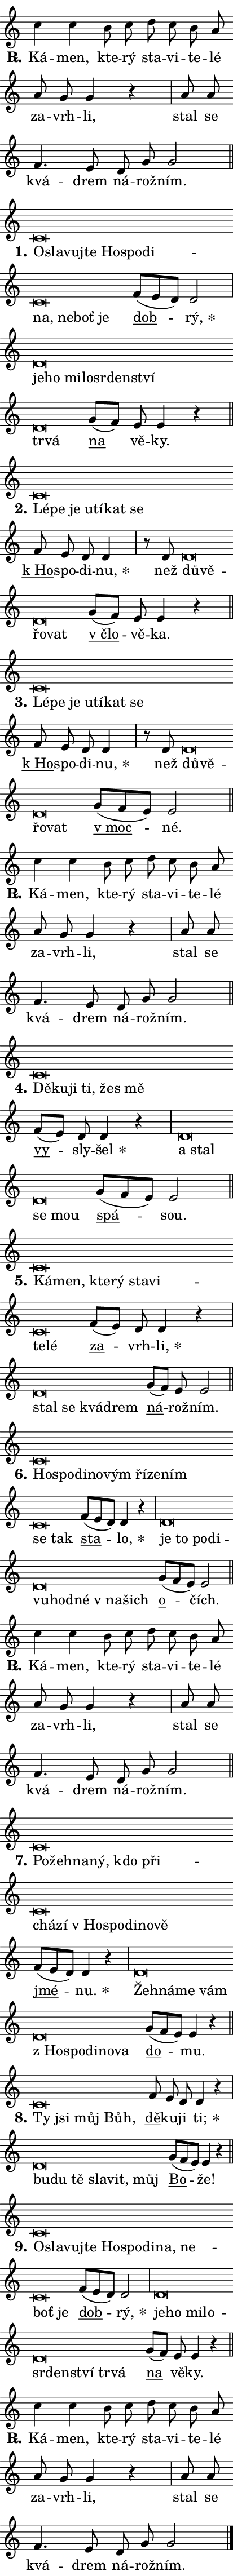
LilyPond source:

\version "2.22.1"
\header { tagline = "" }
\paper {
  indent = 0\cm
  top-margin = 0\cm
  right-margin = 0\cm
  bottom-margin = 0\cm
  left-margin = 0\cm
  paper-width = 7\cm
  page-breaking = #ly:one-page-breaking
  system-system-spacing.basic-distance = #11
  score-system-spacing.basic-distance = #11
  ragged-last = ##f
}


%% Author: Thomas Morley
%% https://lists.gnu.org/archive/html/lilypond-user/2020-05/msg00002.html
#(define (line-position grob)
"Returns position of @var[grob} in current system:
   @code{'start}, if at first time-step
   @code{'end}, if at last time-step
   @code{'middle} otherwise
"
  (let* ((col (ly:item-get-column grob))
         (ln (ly:grob-object col 'left-neighbor))
         (rn (ly:grob-object col 'right-neighbor))
         (col-to-check-left (if (ly:grob? ln) ln col))
         (col-to-check-right (if (ly:grob? rn) rn col))
         (break-dir-left
           (and
             (ly:grob-property col-to-check-left 'non-musical #f)
             (ly:item-break-dir col-to-check-left)))
         (break-dir-right
           (and
             (ly:grob-property col-to-check-right 'non-musical #f)
             (ly:item-break-dir col-to-check-right))))
        (cond ((eqv? 1 break-dir-left) 'start)
              ((eqv? -1 break-dir-right) 'end)
              (else 'middle))))

#(define (tranparent-at-line-position vctor)
  (lambda (grob)
  "Relying on @code{line-position} select the relevant enry from @var{vctor}.
Used to determine transparency,"
    (case (line-position grob)
      ((end) (not (vector-ref vctor 0)))
      ((middle) (not (vector-ref vctor 1)))
      ((start) (not (vector-ref vctor 2))))))

noteHeadBreakVisibility =
#(define-music-function (break-visibility)(vector?)
"Makes @code{NoteHead}s transparent relying on @var{break-visibility}"
#{
  \override NoteHead.transparent =
    #(tranparent-at-line-position break-visibility)
#})

#(define delete-ledgers-for-transparent-note-heads
  (lambda (grob)
    "Reads whether a @code{NoteHead} is transparent.
If so this @code{NoteHead} is removed from @code{'note-heads} from
@var{grob}, which is supposed to be @code{LedgerLineSpanner}.
As a result ledgers are not printed for this @code{NoteHead}"
    (let* ((nhds-array (ly:grob-object grob 'note-heads))
           (nhds-list
             (if (ly:grob-array? nhds-array)
                 (ly:grob-array->list nhds-array)
                 '()))
           ;; Relies on the transparent-property being done before
           ;; Staff.LedgerLineSpanner.after-line-breaking is executed.
           ;; This is fragile ...
           (to-keep
             (remove
               (lambda (nhd)
                 (ly:grob-property nhd 'transparent #f))
               nhds-list)))
      ;; TODO find a better method to iterate over grob-arrays, similiar
      ;; to filter/remove etc for lists
      ;; For now rebuilt from scratch
      (set! (ly:grob-object grob 'note-heads)  '())
      (for-each
        (lambda (nhd)
          (ly:pointer-group-interface::add-grob grob 'note-heads nhd))
        to-keep))))

hideNotes = {
  \noteHeadBreakVisibility #begin-of-line-visible
}
unHideNotes = {
  \noteHeadBreakVisibility #all-visible
}

% work-around for resetting accidentals
% https://lilypond.org/doc/v2.23/Documentation/notation/displaying-rhythms#unmetered-music
cadenzaMeasure = {
  \cadenzaOff
  \partial 1024 s1024
  \cadenzaOn
}

#(define-markup-command (accent layout props text) (markup?)
  "Underline accented syllable"
  (interpret-markup layout props
    #{\markup \override #'(offset . 4.3) \underline { #text }#}))

responsum = \markup \concat {
  "R" \hspace #-1.05 \path #0.1 #'((moveto 0 0.07) (lineto 0.9 0.8)) \hspace #0.05 "."
}

\layout {
    \context {
        \Staff
        \remove "Time_signature_engraver"
        \override LedgerLineSpanner.after-line-breaking = #delete-ledgers-for-transparent-note-heads
    }
    \context {
        \Voice {
            \override NoteHead.output-attributes = #'((class . "notehead"))
            \override Hairpin.height = #0.55
        }
    }
    \context {
        \Lyrics {
            \override StanzaNumber.output-attributes = #'((class . "stanzanumber"))
            \override LyricSpace.minimum-distance = #0.9
            \override LyricText.font-name = #"TeX Gyre Schola"
            \override LyricText.font-size = 1
            \override StanzaNumber.font-name = #"TeX Gyre Schola Bold"
            \override StanzaNumber.font-size = 1
        }
    }
}

% magnetic-lyrics.ily
%
%   written by
%     Jean Abou Samra <jean@abou-samra.fr>
%     Werner Lemberg <wl@gnu.org>
%
%   adapted by
%     Jiri Hon <jiri.hon@gmail.com>
%
% Version 2022-Apr-15

% https://www.mail-archive.com/lilypond-user@gnu.org/msg149350.html

#(define (Left_hyphen_pointer_engraver context)
   "Collect syllable-hyphen-syllable occurrences in lyrics and store
them in properties.  This engraver only looks to the left.  For
example, if the lyrics input is @code{foo -- bar}, it does the
following.

@itemize @bullet
@item
Set the @code{text} property of the @code{LyricHyphen} grob between
@q{foo} and @q{bar} to @code{foo}.

@item
Set the @code{left-hyphen} property of the @code{LyricText} grob with
text @q{foo} to the @code{LyricHyphen} grob between @q{foo} and
@q{bar}.
@end itemize

Use this auxiliary engraver in combination with the
@code{lyric-@/text::@/apply-@/magnetic-@/offset!} hook."
   (let ((hyphen #f)
         (text #f))
     (make-engraver
      (acknowledgers
       ((lyric-syllable-interface engraver grob source-engraver)
        (set! text grob)))
      (end-acknowledgers
       ((lyric-hyphen-interface engraver grob source-engraver)
        ;(when (not (grob::has-interface grob 'lyric-space-interface))
          (set! hyphen grob)));)
      ((stop-translation-timestep engraver)
       (when (and text hyphen)
         (ly:grob-set-object! text 'left-hyphen hyphen))
       (set! text #f)
       (set! hyphen #f)))))

#(define (lyric-text::apply-magnetic-offset! grob)
   "If the space between two syllables is less than the value in
property @code{LyricText@/.details@/.squash-threshold}, move the right
syllable to the left so that it gets concatenated with the left
syllable.

Use this function as a hook for
@code{LyricText@/.after-@/line-@/breaking} if the
@code{Left_@/hyphen_@/pointer_@/engraver} is active."
   (let ((hyphen (ly:grob-object grob 'left-hyphen #f)))
     (when hyphen
       (let ((left-text (ly:spanner-bound hyphen LEFT)))
         (when (grob::has-interface left-text 'lyric-syllable-interface)
           (let* ((common (ly:grob-common-refpoint grob left-text X))
                  (this-x-ext (ly:grob-extent grob common X))
                  (left-x-ext
                   (begin
                     ;; Trigger magnetism for left-text.
                     (ly:grob-property left-text 'after-line-breaking)
                     (ly:grob-extent left-text common X)))
                  ;; `delta` is the gap width between two syllables.
                  (delta (- (interval-start this-x-ext)
                            (interval-end left-x-ext)))
                  (details (ly:grob-property grob 'details))
                  (threshold (assoc-get 'squash-threshold details 0.2)))
             (when (< delta threshold)
               (let* (;; We have to manipulate the input text so that
                      ;; ligatures crossing syllable boundaries are not
                      ;; disabled.  For languages based on the Latin
                      ;; script this is essentially a beautification.
                      ;; However, for non-Western scripts it can be a
                      ;; necessity.
                      (lt (ly:grob-property left-text 'text))
                      (rt (ly:grob-property grob 'text))
                      (is-space (grob::has-interface hyphen 'lyric-space-interface))
                      (space (if is-space " " ""))
                      (space-markup (grob-interpret-markup grob " "))
                      (space-size (interval-length (ly:stencil-extent space-markup X)))
                      (extra-delta (if is-space space-size 0))
                      ;; Append new syllable.
                      (ltrt-space (if (and (string? lt) (string? rt))
                                (string-append lt space rt)
                                (make-concat-markup (list lt space rt))))
                      ;; Right-align `ltrt` to the right side.
                      (ltrt-space-markup (grob-interpret-markup
                               grob
                               (make-translate-markup
                                (cons (interval-length this-x-ext) 0)
                                (make-right-align-markup ltrt-space)))))
                 (begin
                   ;; Don't print `left-text`.
                   (ly:grob-set-property! left-text 'stencil #f)
                   ;; Set text and stencil (which holds all collected
                   ;; syllables so far) and shift it to the left.
                   (ly:grob-set-property! grob 'text ltrt-space)
                   (ly:grob-set-property! grob 'stencil ltrt-space-markup)
                   (ly:grob-translate-axis! grob (- (- delta extra-delta)) X))))))))))


#(define (lyric-hyphen::displace-bounds-first grob)
   ;; Make very sure this callback isn't triggered too early.
   (let ((left (ly:spanner-bound grob LEFT))
         (right (ly:spanner-bound grob RIGHT)))
     (ly:grob-property left 'after-line-breaking)
     (ly:grob-property right 'after-line-breaking)
     (ly:lyric-hyphen::print grob)))

squashThreshold = #0.4

\layout {
  \context {
    \Lyrics
    \consists #Left_hyphen_pointer_engraver
    \override LyricText.after-line-breaking =
      #lyric-text::apply-magnetic-offset!
    \override LyricHyphen.stencil = #lyric-hyphen::displace-bounds-first
    \override LyricText.details.squash-threshold = \squashThreshold
    \override LyricHyphen.minimum-distance = 0
    \override LyricHyphen.minimum-length = \squashThreshold
  }
}

squash = \override LyricText.details.squash-threshold = 9999
unSquash = \override LyricText.details.squash-threshold = \squashThreshold

left = \override LyricText.self-alignment-X = #LEFT
unLeft = \revert LyricText.self-alignment-X

starOffset = #(lambda (grob) 
                (let ((x_offset (ly:self-alignment-interface::aligned-on-x-parent grob)))
                  (if (= x_offset 0) 0 (+ x_offset 1.2))))

star = #(define-music-function (syllable)(string?)
"Append star separator at the end of a syllable"
#{
  \once \override LyricText.X-offset = #starOffset
  \lyricmode { \markup {
    #syllable
    \override #'((font-name . "TeX Gyre Schola Bold")) \hspace #0.2 \lower #0.65 \larger "*"
  } }
#})

starAccent = #(define-music-function (syllable)(string?)
"Append star separator at the end of a syllable and make accent"
#{
  \once \override LyricText.X-offset = #starOffset
  \lyricmode { \markup {
    \accent #syllable
    \override #'((font-name . "TeX Gyre Schola Bold")) \hspace #0.2 \lower #0.65 \larger "*"
  } }
#})

breath = #(define-music-function (syllable)(string?)
"Append breathing indicator at the end of a syllable"
#{
  \lyricmode { \markup { #syllable "+" } }
#})

optionalBreath = #(define-music-function (syllable)(string?)
"Append optional breathing indicator at the end of a syllable"
#{
  \lyricmode { \markup { #syllable "(+)" } }
#})


\score {
    <<
        \new Voice = "melody" { \cadenzaOn \key c \major \relative { c''4 c b8 c d c b a \bar "" a g g4 r \cadenzaMeasure \bar "|" a8 a \bar "" f4. e8 d g g2 \cadenzaMeasure \bar "||" \break }
\relative { c'\breve*1/16 \hideNotes \breve*1/16 \bar "" \breve*1/16 \bar "" \breve*1/16 \bar "" \breve*1/16 \bar "" \breve*1/16 \bar "" \breve*1/16 \bar "" \breve*1/16 \bar "" \breve*1/16 \bar "" \breve*1/16 \breve*1/16 \bar "" \unHideNotes \bar "" f8[( e d)] d2 \cadenzaMeasure \bar "|" d\breve*1/16 \hideNotes \breve*1/16 \bar "" \breve*1/16 \bar "" \breve*1/16 \bar "" \breve*1/16 \bar "" \breve*1/16 \bar "" \breve*1/16 \bar "" \breve*1/16 \breve*1/16 \bar "" \unHideNotes \bar "" g8[( f)] e e4 r \cadenzaMeasure \bar "||" \break }
\relative { c'\breve*1/16 \hideNotes \breve*1/16 \bar "" \breve*1/16 \bar "" \breve*1/16 \bar "" \breve*1/16 \bar "" \breve*1/16 \breve*1/16 \bar "" \unHideNotes \bar "" f8 e d d4 \cadenzaMeasure \bar "|" r8 d8 d\breve*1/16 \hideNotes \breve*1/16 \bar "" \breve*1/16 \breve*1/16 \bar "" \unHideNotes \bar "" g8[( f)] e e4 r \cadenzaMeasure \bar "||" \break }
\relative { c'\breve*1/16 \hideNotes \breve*1/16 \bar "" \breve*1/16 \bar "" \breve*1/16 \bar "" \breve*1/16 \bar "" \breve*1/16 \breve*1/16 \bar "" \unHideNotes \bar "" f8 e d d4 \cadenzaMeasure \bar "|" r8 d8 d\breve*1/16 \hideNotes \breve*1/16 \bar "" \breve*1/16 \breve*1/16 \bar "" \unHideNotes \bar "" g8[( f e)] e2 \cadenzaMeasure \bar "||" \break }
\relative { c''4 c b8 c d c b a \bar "" a g g4 r \cadenzaMeasure \bar "|" a8 a \bar "" f4. e8 d g g2 \cadenzaMeasure \bar "||" \break }
\relative { c'\breve*1/16 \hideNotes \breve*1/16 \bar "" \breve*1/16 \bar "" \breve*1/16 \bar "" \breve*1/16 \breve*1/16 \bar "" \unHideNotes \bar "" f8[( e)] d d4 r \cadenzaMeasure \bar "|" d\breve*1/16 \hideNotes \breve*1/16 \bar "" \breve*1/16 \breve*1/16 \bar "" \unHideNotes \bar "" g8[( f e)] e2 \cadenzaMeasure \bar "||" \break }
\relative { c'\breve*1/16 \hideNotes \breve*1/16 \bar "" \breve*1/16 \bar "" \breve*1/16 \bar "" \breve*1/16 \bar "" \breve*1/16 \bar "" \breve*1/16 \breve*1/16 \bar "" \unHideNotes \bar "" f8[( e)] d d4 r \cadenzaMeasure \bar "|" d\breve*1/16 \hideNotes \breve*1/16 \bar "" \breve*1/16 \breve*1/16 \bar "" \unHideNotes \bar "" g8[( f)] e e2 \cadenzaMeasure \bar "||" \break }
\relative { c'\breve*1/16 \hideNotes \breve*1/16 \bar "" \breve*1/16 \bar "" \breve*1/16 \bar "" \breve*1/16 \bar "" \breve*1/16 \bar "" \breve*1/16 \bar "" \breve*1/16 \bar "" \breve*1/16 \breve*1/16 \bar "" \unHideNotes \bar "" f8[( e d)] d4 r \cadenzaMeasure \bar "|" d\breve*1/16 \hideNotes \breve*1/16 \bar "" \breve*1/16 \bar "" \breve*1/16 \bar "" \breve*1/16 \bar "" \breve*1/16 \bar "" \breve*1/16 \bar "" \breve*1/16 \breve*1/16 \bar "" \unHideNotes \bar "" g8[( f e)] e2 \cadenzaMeasure \bar "||" \break }
\relative { c''4 c b8 c d c b a \bar "" a g g4 r \cadenzaMeasure \bar "|" a8 a \bar "" f4. e8 d g g2 \cadenzaMeasure \bar "||" \break }
\relative { c'\breve*1/16 \hideNotes \breve*1/16 \bar "" \breve*1/16 \bar "" \breve*1/16 \bar "" \breve*1/16 \bar "" \breve*1/16 \bar "" \breve*1/16 \bar "" \breve*1/16 \bar "" \breve*1/16 \bar "" \breve*1/16 \bar "" \breve*1/16 \bar "" \breve*1/16 \breve*1/16 \bar "" \unHideNotes \bar "" f8[( e d)] d4 r \cadenzaMeasure \bar "|" d\breve*1/16 \hideNotes \breve*1/16 \bar "" \breve*1/16 \bar "" \breve*1/16 \bar "" \breve*1/16 \bar "" \breve*1/16 \bar "" \breve*1/16 \bar "" \breve*1/16 \breve*1/16 \bar "" \unHideNotes \bar "" g8[( f e)] e4 r \cadenzaMeasure \bar "||" \break }
\relative { c'\breve*1/16 \hideNotes \breve*1/16 \bar "" \breve*1/16 \breve*1/16 \bar "" \unHideNotes \bar "" f8 e d d4 r \cadenzaMeasure \bar "|" d\breve*1/16 \hideNotes \breve*1/16 \bar "" \breve*1/16 \bar "" \breve*1/16 \bar "" \breve*1/16 \breve*1/16 \bar "" \unHideNotes \bar "" g8[( f e)] e4 r \cadenzaMeasure \bar "||" \break }
\relative { c'\breve*1/16 \hideNotes \breve*1/16 \bar "" \breve*1/16 \bar "" \breve*1/16 \bar "" \breve*1/16 \bar "" \breve*1/16 \bar "" \breve*1/16 \bar "" \breve*1/16 \bar "" \breve*1/16 \bar "" \breve*1/16 \breve*1/16 \bar "" \unHideNotes \bar "" f8[( e d)] d2 \cadenzaMeasure \bar "|" d\breve*1/16 \hideNotes \breve*1/16 \bar "" \breve*1/16 \bar "" \breve*1/16 \bar "" \breve*1/16 \bar "" \breve*1/16 \bar "" \breve*1/16 \bar "" \breve*1/16 \breve*1/16 \bar "" \unHideNotes \bar "" g8[( f)] e e4 r \cadenzaMeasure \bar "||" \break }
\relative { c''4 c b8 c d c b a \bar "" a g g4 r \cadenzaMeasure \bar "|" a8 a \bar "" f4. e8 d g g2 \cadenzaMeasure \bar "||" \break } \bar "|." }
        \new Lyrics \lyricsto "melody" { \lyricmode { \set stanza = \responsum
Ká -- men, kte -- rý sta -- vi -- te -- lé za -- vrh -- li, stal se kvá -- drem ná -- rož -- ním.
\set stanza = "1."
\left O -- \squash sla -- vuj -- te Ho -- spo -- di -- na, ne -- boť je \unLeft \unSquash \markup \accent dob -- \star rý, \left je -- \squash ho mi -- lo -- sr -- den -- ství tr -- vá \unLeft \unSquash \markup \accent na vě -- ky.
\set stanza = "2."
\left Lé -- \squash pe je u -- tí -- kat se \unLeft \unSquash \markup \accent "k Ho" -- spo -- di -- \star nu, než \left dů -- \squash vě -- řo -- vat \unLeft \unSquash \markup \accent "v člo" -- vě -- ka.
\set stanza = "3."
\left Lé -- \squash pe je u -- tí -- kat se \unLeft \unSquash \markup \accent "k Ho" -- spo -- di -- \star nu, než \left dů -- \squash vě -- řo -- vat \unLeft \unSquash \markup \accent "v moc" -- né.
\set stanza = \responsum
Ká -- men, kte -- rý sta -- vi -- te -- lé za -- vrh -- li, stal se kvá -- drem ná -- rož -- ním.
\set stanza = "4."
\left Dě -- \squash ku -- ji ti, žes mě \unLeft \unSquash \markup \accent vy -- sly -- \star šel \left a \squash stal se mou \unLeft \unSquash \markup \accent spá -- sou.
\set stanza = "5."
\left Ká -- \squash men, kte -- rý sta -- vi -- te -- lé \unLeft \unSquash \markup \accent za -- vrh -- \star li, \left stal \squash se kvá -- drem \unLeft \unSquash \markup \accent ná -- rož -- ním.
\set stanza = "6."
\left Ho -- \squash spo -- di -- no -- vým ří -- ze -- ním se tak \unLeft \unSquash \markup \accent sta -- \star lo, \left je \squash to po -- di -- vu -- hod -- né "v na" -- šich \unLeft \unSquash \markup \accent o -- čích.
\set stanza = \responsum
Ká -- men, kte -- rý sta -- vi -- te -- lé za -- vrh -- li, stal se kvá -- drem ná -- rož -- ním.
\set stanza = "7."
\left Po -- \squash žeh -- na -- ný, kdo při -- chá -- zí "v Ho" -- spo -- di -- no -- vě \unLeft \unSquash \markup \accent jmé -- \star nu. \left Žeh -- \squash ná -- me vám "z Ho" -- spo -- di -- no -- va \unLeft \unSquash \markup \accent do -- mu.
\set stanza = "8."
\left Ty \squash jsi můj Bůh, \unLeft \unSquash \markup \accent dě -- ku -- ji \star ti; \left bu -- \squash du tě sla -- vit, můj \unLeft \unSquash \markup \accent Bo -- že!
\set stanza = "9."
\left O -- \squash sla -- vuj -- te Ho -- spo -- di -- na, ne -- boť je \unLeft \unSquash \markup \accent dob -- \star rý, \left je -- \squash ho mi -- lo -- sr -- den -- ství tr -- vá \unLeft \unSquash \markup \accent na vě -- ky.
\set stanza = \responsum
Ká -- men, kte -- rý sta -- vi -- te -- lé za -- vrh -- li, stal se kvá -- drem ná -- rož -- ním. } }
    >>
    \layout {}
}
